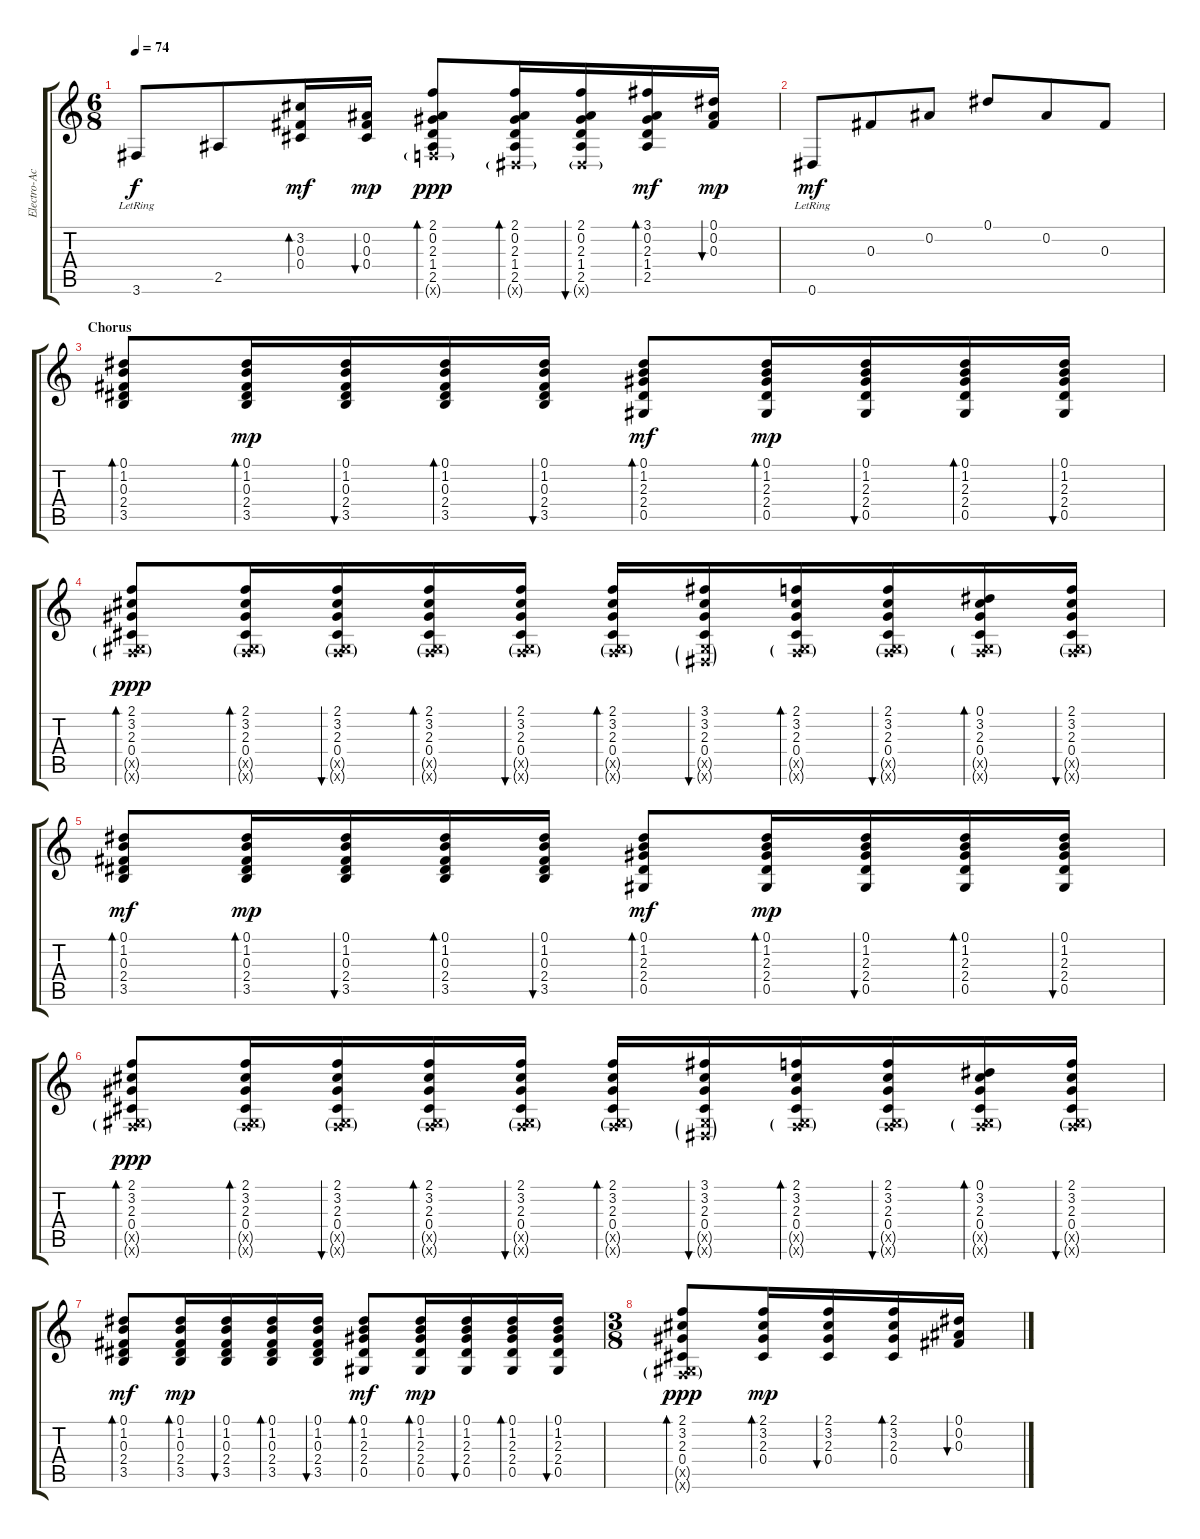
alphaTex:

\track ("Electro-Acoustic Guitar (James Hetfield)" "Electro-Ac") {instrument acousticguitarsteel}
\staff {score tabs}
\tuning (Eb4 Bb3 Gb3 Db3 Ab2 Eb2) {hide}
\ts (6 8)
\tempo 74
\clef g2
\ks c
3.6{lr}.8{dy f} 2.5.8 (3.2 0.3 0.4).16{bd 30 dy mf} (0.2 0.3 0.4).16{bu 30 dy mp} (2.1 0.2 2.3 1.4 2.5 2.6{g x}).8{bd 30 dy ppp} (2.1 0.2 2.3 1.4 2.5 0.6{g x}).16{bd 30} (2.1 0.2 2.3 1.4 2.5 0.6{g x}).16{bu 30} (3.1 0.2 2.3 1.4 2.5).16{bd 30 dy mf} (0.1 0.2 0.3).16{bu 30 dy mp} |
0.6{lr}.8{dy mf} 0.3.8 0.2.8 0.1.8 0.2.8 0.3.8 |
\section ("" "Chorus")
(0.1 1.2 0.3 2.4 3.5).8{bd 30} (0.1 1.2 0.3 2.4 3.5).16{bd 30 dy mp} (0.1 1.2 0.3 2.4 3.5).16{bu 30} (0.1 1.2 0.3 2.4 3.5).16{bd 30} (0.1 1.2 0.3 2.4 3.5).16{bu 30} (0.1 1.2 2.3 2.4 0.5).8{bd 30 dy mf} (0.1 1.2 2.3 2.4 0.5).16{bd 30 dy mp} (0.1 1.2 2.3 2.4 0.5).16{bu 30} (0.1 1.2 2.3 2.4 0.5).16{bd 30} (0.1 1.2 2.3 2.4 0.5).16{bu 30} |
(2.1 3.2 2.3 0.4 0.5{g x} 2.6{g x}).8{bd 30 dy ppp} (2.1 3.2 2.3 0.4 0.5{g x} 2.6{g x}).16{bd 30} (2.1 3.2 2.3 0.4 0.5{g x} 2.6{g x}).16{bu 30} (2.1 3.2 2.3 0.4 0.5{g x} 2.6{g x}).16{bd 30} (2.1 3.2 2.3 0.4 0.5{g x} 2.6{g x}).16{bu 30} (2.1 3.2 2.3 0.4 0.5{g x} 2.6{g x}).16{bd 30} (3.1 3.2 2.3 0.4 0.5{g x} 0.6{g x}).16{bu 30} (2.1 3.2 2.3 0.4 0.5{g x} 2.6{g x}).16{bd 30} (2.1 3.2 2.3 0.4 0.5{g x} 2.6{g x}).16{bu 30} (0.1 3.2 2.3 0.4 0.5{g x} 2.6{g x}).16{bd 30} (2.1 3.2 2.3 0.4 0.5{g x} 2.6{g x}).16{bu 30} |
(0.1 1.2 0.3 2.4 3.5).8{bd 30 dy mf} (0.1 1.2 0.3 2.4 3.5).16{bd 30 dy mp} (0.1 1.2 0.3 2.4 3.5).16{bu 30} (0.1 1.2 0.3 2.4 3.5).16{bd 30} (0.1 1.2 0.3 2.4 3.5).16{bu 30} (0.1 1.2 2.3 2.4 0.5).8{bd 30 dy mf} (0.1 1.2 2.3 2.4 0.5).16{bd 30 dy mp} (0.1 1.2 2.3 2.4 0.5).16{bu 30} (0.1 1.2 2.3 2.4 0.5).16{bd 30} (0.1 1.2 2.3 2.4 0.5).16{bu 30} |
(2.1 3.2 2.3 0.4 0.5{g x} 2.6{g x}).8{bd 30 dy ppp} (2.1 3.2 2.3 0.4 0.5{g x} 2.6{g x}).16{bd 30} (2.1 3.2 2.3 0.4 0.5{g x} 2.6{g x}).16{bu 30} (2.1 3.2 2.3 0.4 0.5{g x} 2.6{g x}).16{bd 30} (2.1 3.2 2.3 0.4 0.5{g x} 2.6{g x}).16{bu 30} (2.1 3.2 2.3 0.4 0.5{g x} 2.6{g x}).16{bd 30} (3.1 3.2 2.3 0.4 0.5{g x} 0.6{g x}).16{bu 30} (2.1 3.2 2.3 0.4 0.5{g x} 2.6{g x}).16{bd 30} (2.1 3.2 2.3 0.4 0.5{g x} 2.6{g x}).16{bu 30} (0.1 3.2 2.3 0.4 0.5{g x} 2.6{g x}).16{bd 30} (2.1 3.2 2.3 0.4 0.5{g x} 2.6{g x}).16{bu 30} |
(0.1 1.2 0.3 2.4 3.5).8{bd 30 dy mf} (0.1 1.2 0.3 2.4 3.5).16{bd 30 dy mp} (0.1 1.2 0.3 2.4 3.5).16{bu 30} (0.1 1.2 0.3 2.4 3.5).16{bd 30} (0.1 1.2 0.3 2.4 3.5).16{bu 30} (0.1 1.2 2.3 2.4 0.5).8{bd 30 dy mf} (0.1 1.2 2.3 2.4 0.5).16{bd 30 dy mp} (0.1 1.2 2.3 2.4 0.5).16{bu 30} (0.1 1.2 2.3 2.4 0.5).16{bd 30} (0.1 1.2 2.3 2.4 0.5).16{bu 30} |
\ts (3 8)
(2.1 3.2 2.3 0.4 0.5{g x} 2.6{g x}).8{bd 30 dy ppp} (2.1 3.2 2.3 0.4).16{bd 30 dy mp} (2.1 3.2 2.3 0.4).16{bu 30} (2.1 3.2 2.3 0.4).16{bd 30} (0.1 0.2 0.3).16{bu 30}
